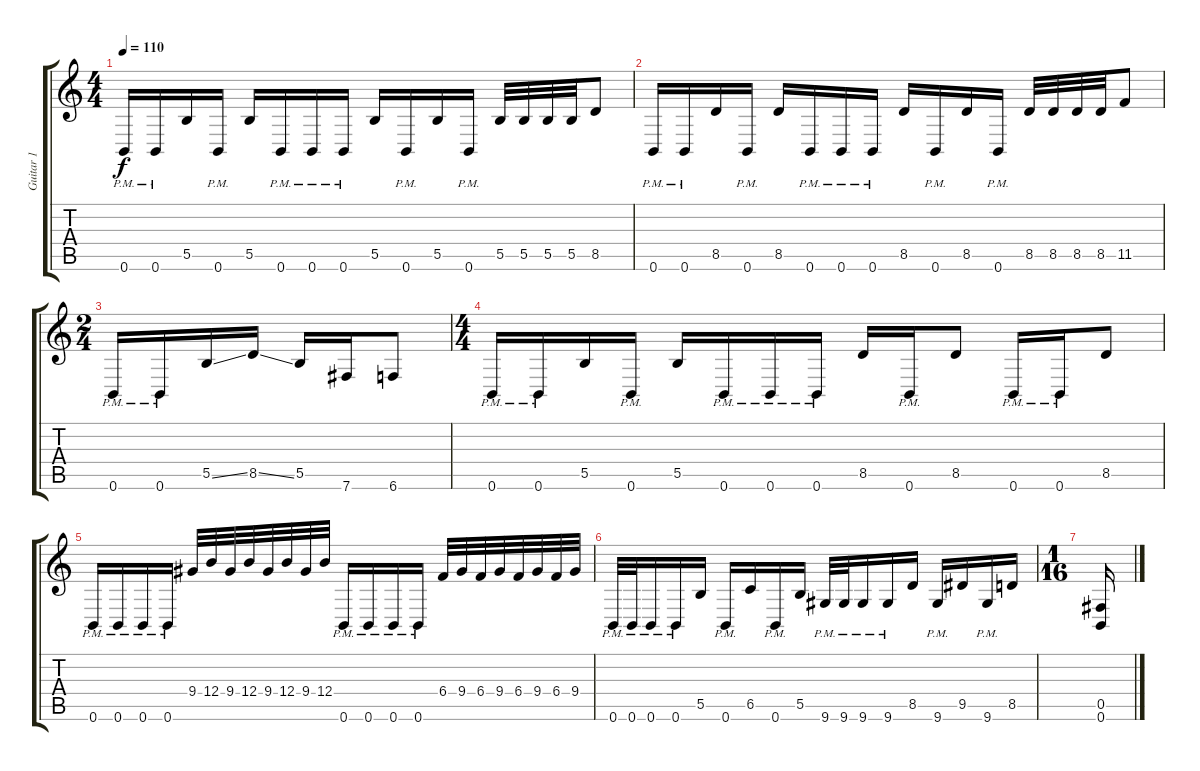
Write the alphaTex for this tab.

\track ("Guitar 1" "Guitar 1") {instrument distortionguitar}
\staff {score tabs}
\tuning (Db4 Ab3 E3 B2 Gb2 B1) {hide}
\ts (4 4)
\tempo 110
\clef g2
\ks c
0.6{pm}.16{dy f} 0.6{pm}.16 5.5.16 0.6{pm}.16 5.5.16 0.6{pm}.16 0.6{pm}.16 0.6{pm}.16 5.5.16 0.6{pm}.16 5.5.16 0.6{pm}.16 5.5.32 5.5.32 5.5.32 5.5.32 8.5.8 |
0.6{pm}.16 0.6{pm}.16 8.5.16 0.6{pm}.16 8.5.16 0.6{pm}.16 0.6{pm}.16 0.6{pm}.16 8.5.16 0.6{pm}.16 8.5.16 0.6{pm}.16 8.5.32 8.5.32 8.5.32 8.5.32 11.5.8 |
\ts (2 4)
0.6{pm}.16 0.6{pm}.16 5.5{ss}.16 8.5{ss}.16 5.5.16 7.6.16 6.6.8 |
\ts (4 4)
0.6{pm}.16 0.6{pm}.16 5.5.16 0.6{pm}.16 5.5.16 0.6{pm}.16 0.6{pm}.16 0.6{pm}.16 8.5.16 0.6{pm}.16 8.5.8 0.6{pm}.16 0.6{pm}.16 8.5.8 |
0.6{pm}.16 0.6{pm}.16 0.6{pm}.16 0.6{pm}.16 9.4.32 12.4.32 9.4.32 12.4.32 9.4.32 12.4.32 9.4.32 12.4.32 0.6{pm}.16 0.6{pm}.16 0.6{pm}.16 0.6{pm}.16 6.4.32 9.4.32 6.4.32 9.4.32 6.4.32 9.4.32 6.4.32 9.4.32 |
0.6{pm}.32 0.6{pm}.32 0.6{pm}.16 0.6{pm}.16 5.5.16 0.6{pm}.16 6.5.16 0.6{pm}.16 5.5.16 9.6{pm}.32 9.6{pm}.32 9.6{pm}.16 9.6{pm}.16 8.5.16 9.6{pm}.16 9.5.16 9.6{pm}.16 8.5.16 |
\ts (1 16)
(0.5 0.6).16
